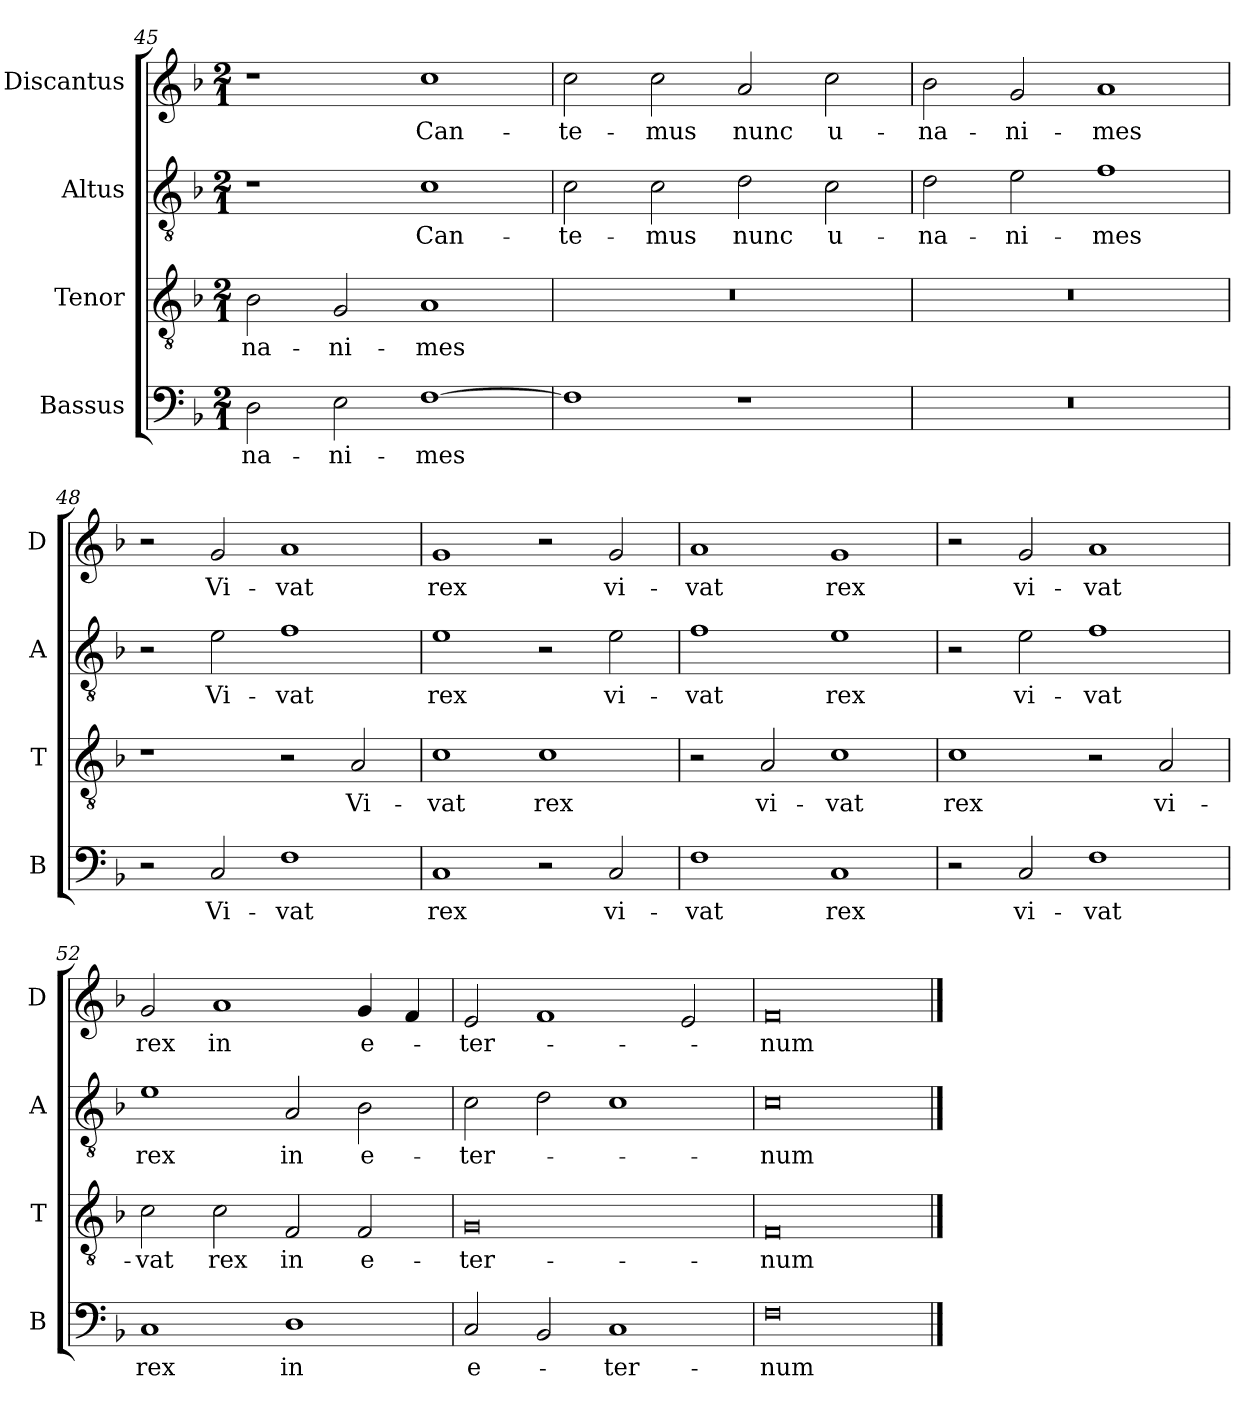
**kern	**text	**kern	**text	**kern	**text	**kern	**text
*part4	*part4	*part3	*part3	*part2	*part2	*part1	*part1
*staff4	*staff4	*staff3	*staff3	*staff2	*staff2	*staff1	*staff1
*I"Bassus	*	*I"Tenor	*	*I"Altus	*	*I"Discantus	*
*I'B	*	*I'T	*	*I'A	*	*I'D	*
*clefF4	*	*clefGv2	*	*clefGv2	*	*clefG2	*
*k[b-]	*	*k[b-]	*	*k[b-]	*	*k[b-]	*
*M2/1	*	*M2/1	*	*M2/1	*	*M2/1	*
=45	=45	=45	=45	=45	=45	=45	=45
2D\	-na-	2B-\	-na-	1r	.	1r	.
2E\	-ni-	2G/	-ni-	.	.	.	.
[1F	-mes	1A	-mes	1c	Can-	1cc	Can-
=46	=46	=46	=46	=46	=46	=46	=46
1F]	.	0r	.	2c\	-te-	2cc\	-te-
.	.	.	.	2c\	-mus	2cc\	-mus
1r	.	.	.	2d\	nunc	2a/	nunc
.	.	.	.	2c\	u-	2cc\	u-
=47	=47	=47	=47	=47	=47	=47	=47
0r	.	0r	.	2d\	-na-	2b-\	-na-
.	.	.	.	2e\	-ni-	2g/	-ni-
.	.	.	.	1f	-mes	1a	-mes
=48	=48	=48	=48	=48	=48	=48	=48
2r	.	1r	.	2r	.	2r	.
2C/	Vi-	.	.	2e\	Vi-	2g/	Vi-
1F	-vat	2r	.	1f	-vat	1a	-vat
.	.	2A/	Vi-	.	.	.	.
=49	=49	=49	=49	=49	=49	=49	=49
1C	rex	1c	-vat	1e	rex	1g	rex
2r	.	1c	rex	2r	.	2r	.
2C/	vi-	.	.	2e\	vi-	2g/	vi-
=50	=50	=50	=50	=50	=50	=50	=50
1F	-vat	2r	.	1f	-vat	1a	-vat
.	.	2A/	vi-	.	.	.	.
1C	rex	1c	-vat	1e	rex	1g	rex
=51	=51	=51	=51	=51	=51	=51	=51
2r	.	1c	rex	2r	.	2r	.
2C/	vi-	.	.	2e\	vi-	2g/	vi-
1F	-vat	2r	.	1f	-vat	1a	-vat
.	.	2A/	vi-	.	.	.	.
=52	=52	=52	=52	=52	=52	=52	=52
1C	rex	2c\	-vat	1e	rex	2g/	rex
.	.	2c\	rex	.	.	1a	in
1D	in	2F/	in	2A/	in	.	.
.	.	2F/	e-	2B-\	e-	4g/	e-
.	.	.	.	.	.	4f/	.
=53	=53	=53	=53	=53	=53	=53	=53
2C/	e-	0G	-ter-	2c\	-ter-	2e/	-ter-
2BB-/	.	.	.	2d\	.	1f	.
1C	-ter-	.	.	1c	.	.	.
.	.	.	.	.	.	2e/	.
=54	=54	=54	=54	=54	=54	=54	=54
0F	-num	0F	-num	0c	-num	0f	-num
==	==	==	==	==	==	==	==
*-	*-	*-	*-	*-	*-	*-	*-
